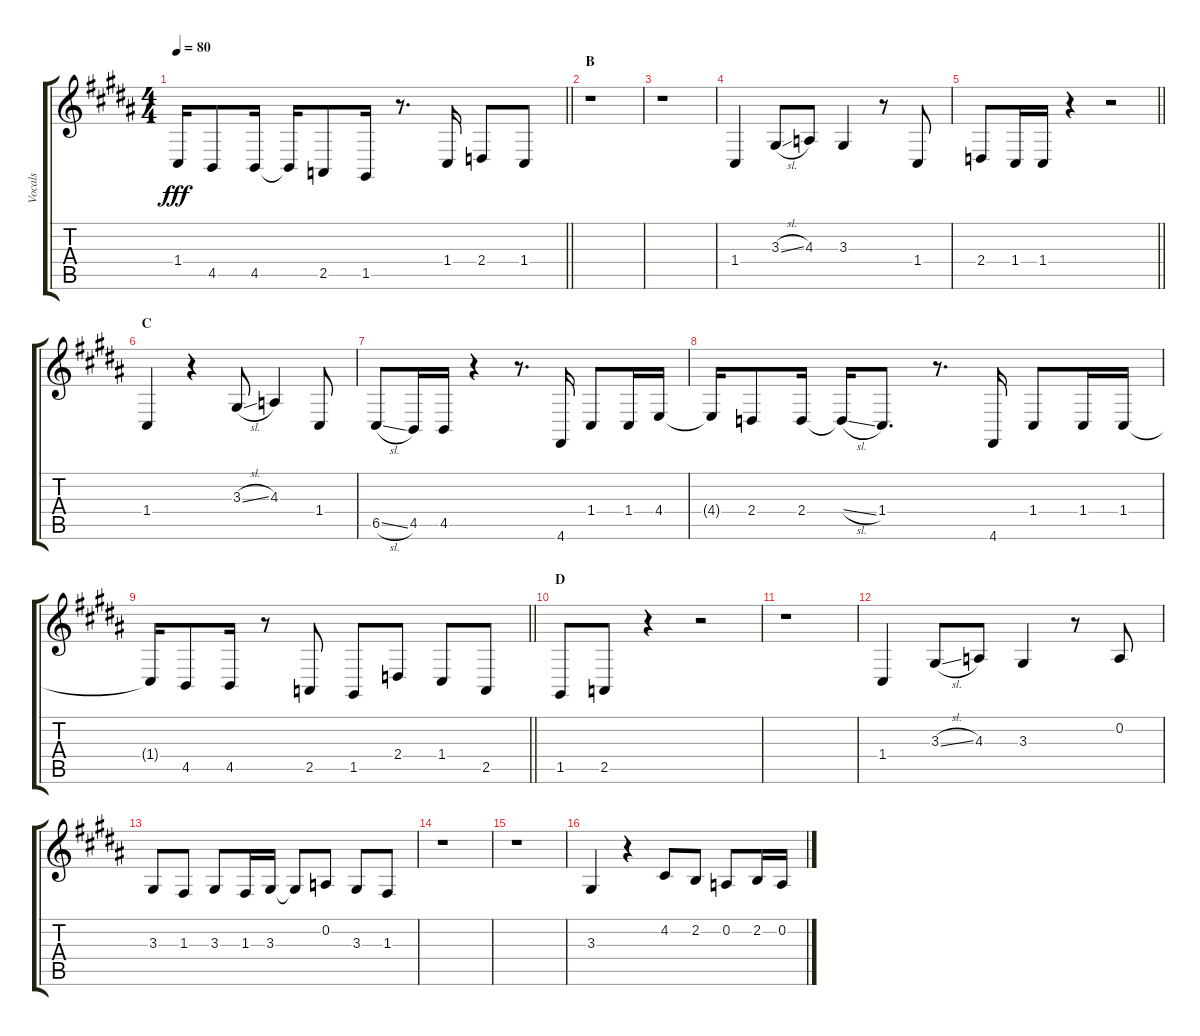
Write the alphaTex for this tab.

\track ("Vocals" "Vocals") {instrument voiceoohs}
\staff {score tabs}
\tuning (D4 A3 F3 C3 G2 D2) {hide}
\ts (4 4)
\tempo 80
\clef g2
\barLineRight lightlight
\ks b
1.4{t}.16{dy fff} 4.5.8 4.5.16 4.5{t}.16 2.5.8 1.5.16 r.8{d} 1.4.16 2.4.8 1.4.8 |
\section ("" "B")
r.1 |
r.1 |
1.4.4 3.3{sl}.8 4.3.8 3.3.4 r.8 1.4.8 |
\barLineRight lightlight
2.4.8 1.4.16 1.4.16 r.4 r.2 |
\section ("" "C")
1.4.4 r.4 3.3{sl}.8 4.3.4 1.4.8 |
6.5{sl}.8 4.5.16 4.5.16 r.4 r.8{d} 4.6.16 1.4.8 1.4.16 4.4.16 |
4.4{t}.16 2.4.8 2.4.16 2.4{sl t}.16 1.4.8{d} r.8{d} 4.6.16 1.4.8 1.4.16 1.4.16 |
\barLineRight lightlight
1.4{t}.16 4.5.8 4.5.16 r.8 2.5.8 1.5.8 2.4.8 1.4.8 2.5.8 |
\section ("" "D")
1.5.8 2.5.8 r.4 r.2 |
r.1 |
1.4.4 3.3{sl}.8 4.3.8 3.3.4 r.8 0.2.8 |
3.3.8 1.3.8 3.3.8 1.3.16 3.3.16 3.3{t}.8 0.2.8 3.3.8 1.3.8 |
r.1 |
r.1 |
3.3.4 r.4 4.2.8 2.2.8 0.2.8 2.2.16 0.2.16
